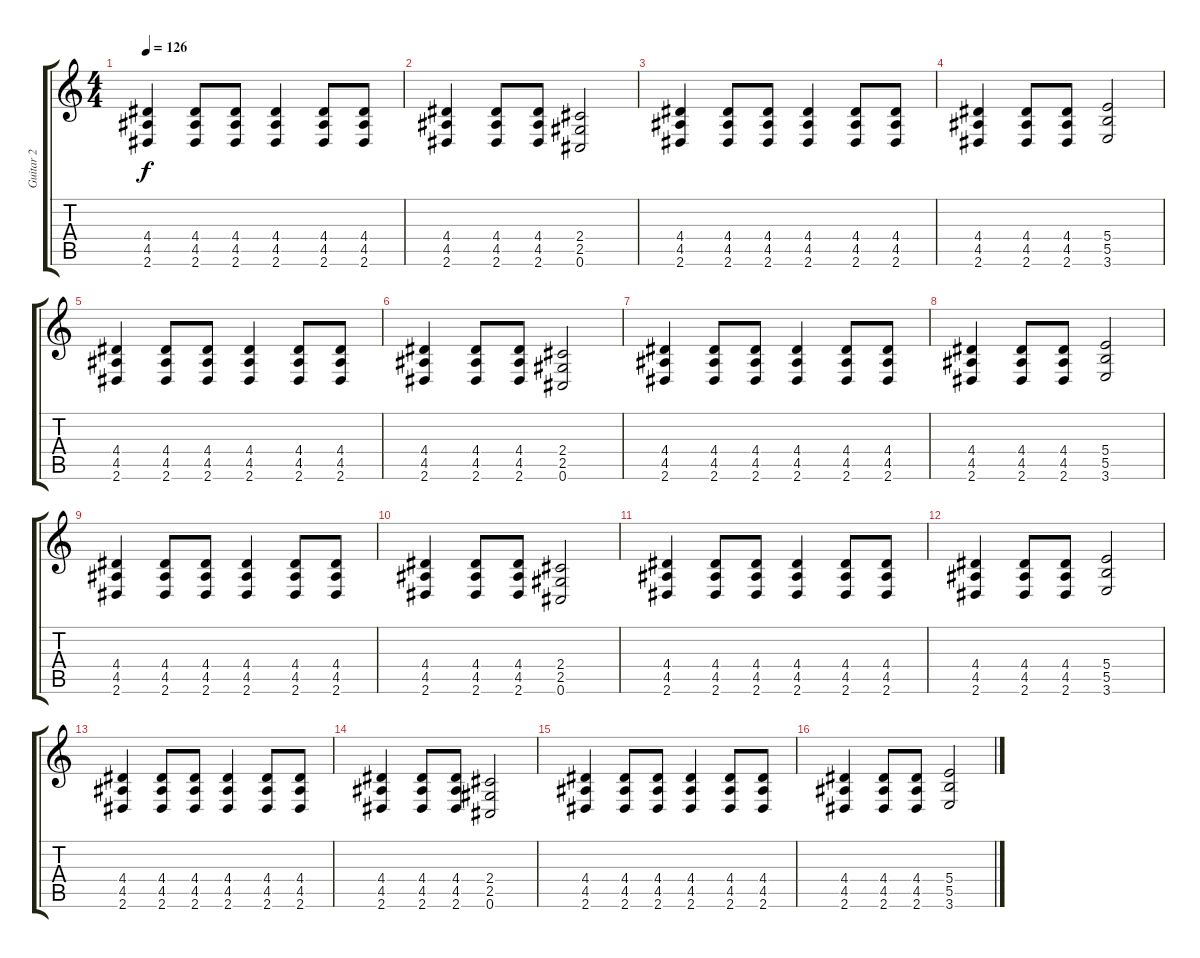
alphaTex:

\track ("Guitar 2" "Guitar 2") {instrument distortionguitar}
\staff {score tabs}
\tuning (Db4 Ab3 E3 B2 Gb2 Db2) {hide}
\ts (4 4)
\tempo 126
\clef g2
\ks c
(4.4 4.5 2.6).4{dy f} (4.4 4.5 2.6).8{beam merge} (4.4 4.5 2.6).8 (4.4 4.5 2.6).4 (4.4 4.5 2.6).8{beam merge} (4.4 4.5 2.6).8 |
(4.4 4.5 2.6).4 (4.4 4.5 2.6).8{beam merge} (4.4 4.5 2.6).8 (2.4 2.5 0.6).2 |
(4.4 4.5 2.6).4 (4.4 4.5 2.6).8{beam merge} (4.4 4.5 2.6).8 (4.4 4.5 2.6).4 (4.4 4.5 2.6).8{beam merge} (4.4 4.5 2.6).8 |
(4.4 4.5 2.6).4 (4.4 4.5 2.6).8{beam merge} (4.4 4.5 2.6).8 (5.4 5.5 3.6).2 |
(4.4 4.5 2.6).4 (4.4 4.5 2.6).8{beam merge} (4.4 4.5 2.6).8 (4.4 4.5 2.6).4 (4.4 4.5 2.6).8{beam merge} (4.4 4.5 2.6).8 |
(4.4 4.5 2.6).4 (4.4 4.5 2.6).8{beam merge} (4.4 4.5 2.6).8 (2.4 2.5 0.6).2 |
(4.4 4.5 2.6).4 (4.4 4.5 2.6).8{beam merge} (4.4 4.5 2.6).8 (4.4 4.5 2.6).4 (4.4 4.5 2.6).8{beam merge} (4.4 4.5 2.6).8 |
(4.4 4.5 2.6).4 (4.4 4.5 2.6).8{beam merge} (4.4 4.5 2.6).8 (5.4 5.5 3.6).2 |
(4.4 4.5 2.6).4 (4.4 4.5 2.6).8{beam merge} (4.4 4.5 2.6).8 (4.4 4.5 2.6).4 (4.4 4.5 2.6).8{beam merge} (4.4 4.5 2.6).8 |
(4.4 4.5 2.6).4 (4.4 4.5 2.6).8{beam merge} (4.4 4.5 2.6).8 (2.4 2.5 0.6).2 |
(4.4 4.5 2.6).4 (4.4 4.5 2.6).8{beam merge} (4.4 4.5 2.6).8 (4.4 4.5 2.6).4 (4.4 4.5 2.6).8{beam merge} (4.4 4.5 2.6).8 |
(4.4 4.5 2.6).4 (4.4 4.5 2.6).8{beam merge} (4.4 4.5 2.6).8 (5.4 5.5 3.6).2 |
(4.4 4.5 2.6).4 (4.4 4.5 2.6).8{beam merge} (4.4 4.5 2.6).8 (4.4 4.5 2.6).4 (4.4 4.5 2.6).8{beam merge} (4.4 4.5 2.6).8 |
(4.4 4.5 2.6).4 (4.4 4.5 2.6).8{beam merge} (4.4 4.5 2.6).8 (2.4 2.5 0.6).2 |
(4.4 4.5 2.6).4 (4.4 4.5 2.6).8{beam merge} (4.4 4.5 2.6).8 (4.4 4.5 2.6).4 (4.4 4.5 2.6).8{beam merge} (4.4 4.5 2.6).8 |
(4.4 4.5 2.6).4 (4.4 4.5 2.6).8{beam merge} (4.4 4.5 2.6).8 (5.4 5.5 3.6).2
